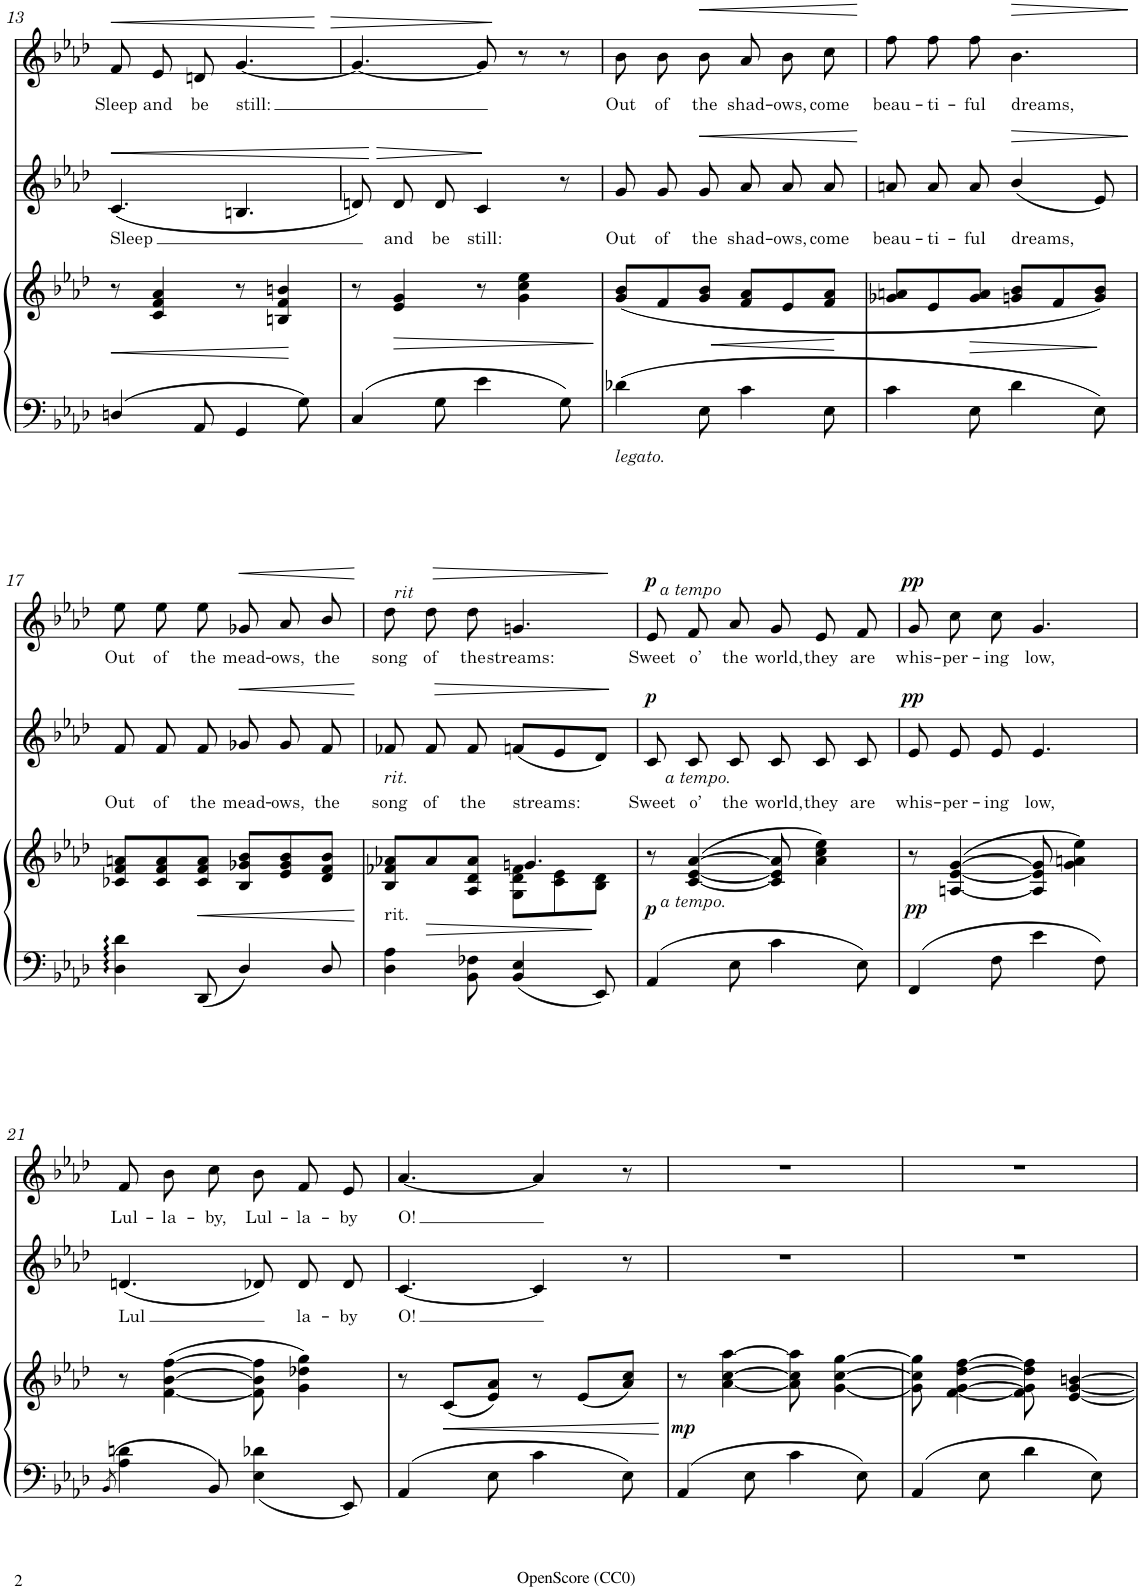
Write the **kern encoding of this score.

**kern	**kern	**dynam	**kern	**text	**dynam	**kern	**text	**dynam
*part3	*part3	*part3	*part2	*part2	*part2	*part1	*part1	*part1
*staff4	*staff3	*staff3/4	*staff2	*staff2	*staff2	*staff1	*staff1	*staff1
*I"Piano	*	*	*I"Voice 2	*	*	*I"Voice 1	*	*
*I'Pno	*	*	*	*	*	*	*	*
!!LO:PB:g=z
*clefF4	*clefG2	*	*clefG2	*	*	*clefG2	*	*
*	*	*	*Trd1c2	*	*	*	*	*
*k[b-e-a-d-]	*k[b-e-a-d-]	*	*k[b-e-a-d-]	*	*	*k[b-e-a-d-]	*	*
*M6/8	*M6/8	*	*M6/8	*	*	*M6/8	*	*
=13	=13	=13	=13	=13	=13	=13	=13	=13
!	!	!LO:HP:b	!	!LO:LY:b	!LO:HP:b	!	!LO:LY:b	!LO:HP:b
4Dn/	8r	<	(4.c/	Sleep	<	8f/L	Sleep	<
!	!	!	!	!	!	!	!LO:LY:b	!
.	4c/ 4f/ 4a-/	.	.	.	.	8e-/	and	.
!	!	!	!	!	!	!	!LO:LY:b	!
8AA-/	.	.	.	.	.	8dn/J	be	.
!	!	!	!	!	!	!	!LO:LY:b	!
4GG/	8r	.	4.Bn/	.	.	[4.g/	still:	.
.	4Bn/ 4f/ 4bn/	[	.	.	.	.	.	.
8G\	.	.	.	.	.	.	.	.
.	.	.	.	.	[	.	.	[
=14	=14	=14	=14	=14	=14	=14	=14	=14
!	!	!	!	!	!LO:HP:b	!	!	!LO:HP:b
4C/	8r	.	8dn/)	.	>	4.g/_	.	>
!	!	!LO:HP:b	!	!LO:LY:b	!	!	!	!
.	4e-/ 4g/	>	8d/	and	.	.	.	.
!	!	!	!	!LO:LY:b	!	!	!	!
8G\	.	.	8d/	be	.	.	.	.
!	!	!	!	!LO:LY:b	!	!	!	!
4e-\	8r	.	4c/	still:	]	8g/]	.	.
.	4g\ 4cc\ 4ee-\	.	.	.	.	8r	.	]
8G\	.	.	8r	.	.	8r	.	.
.	.	]	.	.	.	.	.	.
=15	=15	=15	=15	=15	=15	=15	=15	=15
!LO:TX:b:i:t=legato.	!	!	!	!	!	!	!	!
!	!	!	!	!LO:LY:b	!	!	!LO:LY:b	!
4d-X\	(8g/ 8b-/L	.	8g/	Out	.	8b-\L	Out	.
!	!	!	!	!LO:LY:b	!	!	!LO:LY:b	!
.	8f/	.	8g/	of	.	8b-\	of	.
!	!	!LO:HP:b	!	!LO:LY:b	!LO:HP:b	!	!LO:LY:b	!LO:HP:b
8E-\	8g/ 8b-/J	<	8g/	the	<	8b-\J	the	<
!	!	!	!	!LO:LY:b	!	!	!LO:LY:b	!
4c\	8f/ 8a-/L	.	8a-/	shad-	.	8a-\L	shad-	.
!	!	!	!	!LO:LY:b	!	!	!LO:LY:b	!
.	8e-/	.	8a-/	-ows,	.	8b-\	-ows,	.
!	!	!	!	!LO:LY:b	!	!	!LO:LY:b	!
8E-\	8f/ 8a-/J	[	8a-/	come	.	8cc\J	come	.
.	.	.	.	.	[	.	.	[
=16	=16	=16	=16	=16	=16	=16	=16	=16
!	!	!	!	!LO:LY:b	!	!	!LO:LY:b	!
4c\	8g-X/ 8an/L	.	8an/	beau-	.	8ff\L	beau-	.
!	!	!	!	!LO:LY:b	!	!	!LO:LY:b	!
.	8e-/	.	8a/	-ti-	.	8ff\	-ti-	.
!	!	!LO:HP:b	!	!LO:LY:b	!	!	!LO:LY:b	!
8E-\	8g-/ 8a/J	>	8a/	-ful	.	8ff\J	-ful	.
!	!	!	!	!LO:LY:b	!LO:HP:b	!	!LO:LY:b	!LO:HP:b
4d-\	8gn/ 8b-/L	.	(4b-/	dreams,	>	4.b-\	dreams,	>
.	8f/	.	.	.	.	.	.	.
8E-\	8g/ 8b-/J)	]	8e-/)	.	.	.	.	.
.	.	.	.	.	]	.	.	]
!!LO:LB:g=z
=17	=17	=17	=17	=17	=17	=17	=17	=17
!	!	!	!	!LO:LY:b	!	!	!LO:LY:b	!
4D-\ 4d-\	8c-X/ 8f/ 8an/L	.	8f/	Out	.	8ee-\L	Out	.
!	!	!	!	!LO:LY:b	!	!	!LO:LY:b	!
.	8c-/ 8f/ 8a/	.	8f/	of	.	8ee-\	of	.
!	!	!LO:HP:b	!	!LO:LY:b	!	!	!LO:LY:b	!
8DD-/	8c-/ 8f/ 8a/J	<	8f/	the	.	8ee-\J	the	.
!	!	!	!	!LO:LY:b	!LO:HP:b	!	!LO:LY:b	!LO:HP:b
4D-/	8B-/ 8g-X/ 8b-/L	.	8g-X/	mead-	<	8g-X/L	mead-	<
!	!	!	!	!LO:LY:b	!	!	!LO:LY:b	!
.	8e-/ 8g-/ 8b-/	.	8g-/	-ows,	.	8a-/	-ows,	.
!	!	!	!	!LO:LY:b	!	!	!LO:LY:b	!
8D-/	8d-/ 8f/ 8b-/J	.	8f/	the	.	8b-/J	the	.
.	.	[	.	.	[	.	.	[
=18	=18	=18	=18	=18	=18	=18	=18	=18
*	*^	*	*	*	*	*	*	*
!	!	!	!	!	!	!	!LO:TX:a:i:t=rit	!	!
!	!	!	!	!LO:TX:b:i:t=rit.	!	!	!	!	!
!	!LO:TX:b:t=rit.	!	!	!	!	!	!	!	!
!	!	!	!	!	!LO:LY:b	!	!	!LO:LY:b	!
4D-\ 4A-\	8B-/ 8f-X/ 8a-X/L	4.ryy	.	8f-X/	song	.	8dd-\L	song	.
!	!	!	!LO:HP:b	!	!LO:LY:b	!LO:HP:b	!	!LO:LY:b	!LO:HP:b
.	8a-/	.	>	8f-/	of	>	8dd-\	of	>
!	!	!	!	!	!LO:LY:b	!	!	!LO:LY:b	!
8BB-\ 8F-X\	8A-/ 8d-/ 8a-/J	.	.	8f-/	the	.	8dd-\J	the	.
!	!	!	!	!	!LO:LY:b	!	!	!LO:LY:b	!
4BB-/ 4E-/	4.gn/	8G\ 8d-\ 8f-\L	.	(8fn/L	streams:	.	4.gn/	streams:	]
.	.	8c\ 8e-\	.	8e-/	.	.	.	.	.
8EE-/	.	8B-\ 8d-\J	]	8d-/J)	.	]	.	.	.
=19	=19	=19	=19	=19	=19	=19	=19	=19	=19
!	!	!	!	!	!	!	!LO:TX:a:i:t=a tempo	!	!
!	!	!	!	!LO:TX:b:i:t=a tempo.	!	!	!	!	!
!	!LO:TX:b:i:t=a tempo.	!	!	!	!	!	!	!	!
!	!	!	!LO:DY:b	!	!LO:LY:b	!LO:DY:a	!	!LO:LY:b	!LO:DY:a
*	*v	*v	*	*	*	*	*	*	*
4AA-/	8r	p	8c/	Sweet	p	8e-/L	Sweet	p
!	!	!	!	!LO:LY:b	!	!	!LO:LY:b	!
.	([4c/ [4e-/ [4a-/	.	8c/	o’	.	8f/	o’	.
!	!	!	!	!LO:LY:b	!	!	!LO:LY:b	!
8E-\	.	.	8c/	the	.	8a-/J	the	.
!	!	!	!	!LO:LY:b	!	!	!LO:LY:b	!
4c\	8c/] 8e-/] 8a-/]	.	8c/	world,	.	8g/L	world,	.
!	!	!	!	!LO:LY:b	!	!	!LO:LY:b	!
.	4a-\ 4cc\ 4ee-\)	.	8c/	they	.	8e-/	they	.
!	!	!	!	!LO:LY:b	!	!	!LO:LY:b	!
8E-\	.	.	8c/	are	.	8f/J	are	.
=20	=20	=20	=20	=20	=20	=20	=20	=20
!	!	!LO:DY:b	!	!LO:LY:b	!LO:DY:a	!	!LO:LY:b	!LO:DY:a
4FF/	8r	pp	8e-/	whis-	pp	8g/L	whis-	pp
!	!	!	!	!LO:LY:b	!	!	!LO:LY:b	!
.	([4An/ [4e-/ [4g/	.	8e-/	-per-	.	8cc/	-per-	.
!	!	!	!	!LO:LY:b	!	!	!LO:LY:b	!
8F\	.	.	8e-/	-ing	.	8cc/J	-ing	.
!	!	!	!	!LO:LY:b	!	!	!LO:LY:b	!
4e-\	8A/] 8e-/] 8g/]	.	4.e-/	low,	.	4.g/	low,	.
.	4g\ 4an\ 4ee-\)	.	.	.	.	.	.	.
8F\	.	.	.	.	.	.	.	.
!!LO:LB:g=z
=21	=21	=21	=21	=21	=21	=21	=21	=21
8qBB-/	.	.	.	.	.	.	.	.
!	!	!	!	!LO:LY:b	!	!	!LO:LY:b	!
4A-\ 4dn\	8r	.	(4.dn/	Lul	.	8f/L	Lul-	.
!	!	!	!	!	!	!	!LO:LY:b	!
.	([4f\ [4b-\ [4ff\	.	.	.	.	8b-/	-la-	.
!	!	!	!	!	!	!	!LO:LY:b	!
8BB-/	.	.	.	.	.	8cc/J	-by,	.
!	!	!	!	!	!	!	!LO:LY:b	!
4E-\ 4d-X\	8f\] 8b-\] 8ff\]	.	8d-X/)	.	.	8b-/L	Lul-	.
!	!	!	!	!LO:LY:b	!	!	!LO:LY:b	!
.	4g\ 4dd-X\ 4gg\)	.	8d-/	la-	.	8f/	-la-	.
!	!	!	!	!LO:LY:b	!	!	!LO:LY:b	!
8EE-/	.	.	8d-/	-by	.	8e-/J	-by	.
=22	=22	=22	=22	=22	=22	=22	=22	=22
!	!	!	!	!LO:LY:b	!	!	!LO:LY:b	!
4AA-/	8r	.	[4.c/	O!	.	[4.a-/	O!	.
!	!	!LO:HP:b	!	!	!	!	!	!
.	(8c/L	<	.	.	.	.	.	.
8E-\	8e-/ 8a-/J)	.	.	.	.	.	.	.
4c\	8r	.	4c/]	.	.	4a-/]	.	.
.	(8e-/L	.	.	.	.	.	.	.
8E-\	8a-/ 8cc/J)	.	8r	.	.	8r	.	.
.	.	[	.	.	.	.	.	.
=23	=23	=23	=23	=23	=23	=23	=23	=23
!	!	!LO:DY:b	!	!	!	!	!	!
4AA-/	8r	mp	2.r	.	.	2.r	.	.
.	[4a-\ [4cc\ [4aa-\	.	.	.	.	.	.	.
8E-\	.	.	.	.	.	.	.	.
4c\	8a-\] 8cc\] 8aa-\]	.	.	.	.	.	.	.
.	[4g\ [4cc\ [4gg\	.	.	.	.	.	.	.
8E-\	.	.	.	.	.	.	.	.
=24	=24	=24	=24	=24	=24	=24	=24	=24
4AA-/	8g\] 8cc\] 8gg\]	.	2.r	.	.	2.r	.	.
.	[4f\ [4g\ [4dd-\ [4ff\	.	.	.	.	.	.	.
8E-\	.	.	.	.	.	.	.	.
4d-\	8f\] 8g\] 8dd-\] 8ff\]	.	.	.	.	.	.	.
.	[4e-/ [4g/ [4bn/	.	.	.	.	.	.	.
8E-\	.	.	.	.	.	.	.	.
=	=	=	=	=	=	=	=	=
*-	*-	*-	*-	*-	*-	*-	*-	*-
